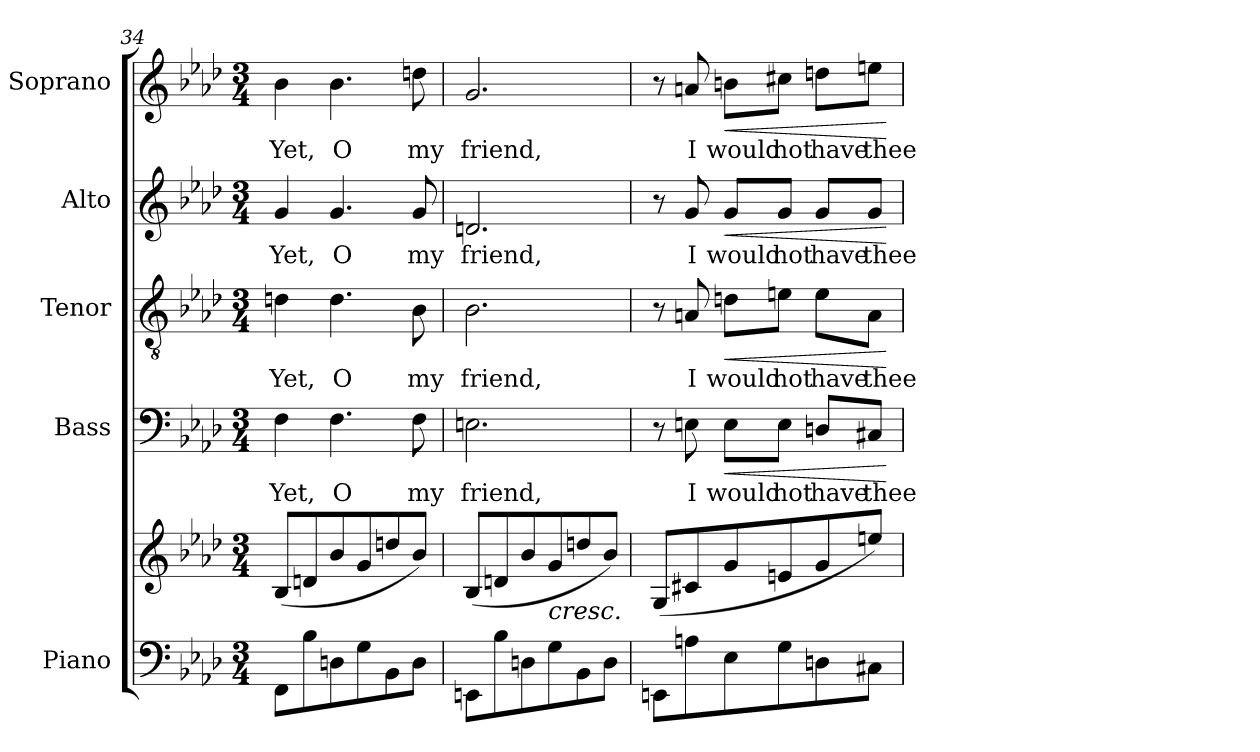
**kern	**kern	**kern	**text	**dynam	**kern	**text	**dynam	**kern	**text	**dynam	**kern	**text	**dynam
*part5	*part5	*part4	*part4	*part4	*part3	*part3	*part3	*part2	*part2	*part2	*part1	*part1	*part1
*staff6	*staff5	*staff4	*staff4	*staff4	*staff3	*staff3	*staff3	*staff2	*staff2	*staff2	*staff1	*staff1	*staff1
*I"Piano	*	*I"Bass	*	*	*I"Tenor	*	*	*I"Alto	*	*	*I"Soprano	*	*
*I'Pno.	*	*I'B.	*	*	*I'T.	*	*	*I'A.	*	*	*I'S.	*	*
!!LO:PB:g=z
*clefF4	*clefG2	*clefF4	*	*	*clefGv2	*	*	*clefG2	*	*	*clefG2	*	*
*k[b-e-a-d-]	*k[b-e-a-d-]	*k[b-e-a-d-]	*	*	*k[b-e-a-d-]	*	*	*k[b-e-a-d-]	*	*	*k[b-e-a-d-]	*	*
*M3/4	*M3/4	*M3/4	*	*	*M3/4	*	*	*M3/4	*	*	*M3/4	*	*
=34	=34	=34	=34	=34	=34	=34	=34	=34	=34	=34	=34	=34	=34
!	!	!	!LO:LY:b	!	!	!LO:LY:b	!	!	!LO:LY:b	!	!	!LO:LY:b	!
8FF\L	(8B-/L	4F\	Yet,	.	4dn\	Yet,	.	4g/	Yet,	.	4b-\	Yet,	.
8B-\	8dn/	.	.	.	.	.	.	.	.	.	.	.	.
!	!	!	!LO:LY:b	!	!	!LO:LY:b	!	!	!LO:LY:b	!	!	!LO:LY:b	!
8Dn\	8b-/	4.F\	O	.	4.d\	O	.	4.g/	O	.	4.b-\	O	.
8G\	8g/	.	.	.	.	.	.	.	.	.	.	.	.
8BB-\	8ddn/	.	.	.	.	.	.	.	.	.	.	.	.
!	!	!	!LO:LY:b	!	!	!LO:LY:b	!	!	!LO:LY:b	!	!	!LO:LY:b	!
8D\J	8b-/J)	8F\	my	.	8B-\	my	.	8g/	my	.	8ddn\	my	.
=35	=35	=35	=35	=35	=35	=35	=35	=35	=35	=35	=35	=35	=35
!	!	!	!LO:LY:b	!	!	!LO:LY:b	!	!	!LO:LY:b	!	!	!LO:LY:b	!
8EEn\L	(8B-/L	2.En\	friend,	.	2.B-\	friend,	.	2.dn/	friend,	.	2.g/	friend,	.
8B-\	8dn/	.	.	.	.	.	.	.	.	.	.	.	.
8Dn\	8b-/	.	.	.	.	.	.	.	.	.	.	.	.
!	!LO:TX:b:i:t=cresc.	!	!	!	!	!	!	!	!	!	!	!	!
8G\	8g/	.	.	.	.	.	.	.	.	.	.	.	.
8BB-\	8ddn/	.	.	.	.	.	.	.	.	.	.	.	.
8D\J	8b-/J)	.	.	.	.	.	.	.	.	.	.	.	.
=36	=36	=36	=36	=36	=36	=36	=36	=36	=36	=36	=36	=36	=36
8EEn\L	(8G/L	8r	.	.	8r	.	.	8r	.	.	8r	.	.
!	!	!	!LO:LY:b	!	!	!LO:LY:b	!	!	!LO:LY:b	!	!	!LO:LY:b	!
8An\	8c#X/	8En\	I	.	8An/	I	.	8g/	I	.	8an/	I	.
!	!	!	!LO:LY:b	!LO:HP:b	!	!LO:LY:b	!LO:HP:b	!	!LO:LY:b	!LO:HP:b	!	!LO:LY:b	!LO:HP:b
8E-\	8g/	8E\L	would	<	8dn\L	would	<	8g/L	would	<	8bn\L	would	<
!	!	!	!LO:LY:b	!	!	!LO:LY:b	!	!	!LO:LY:b	!	!	!LO:LY:b	!
8G\	8en/	8E\J	not	.	8en\J	not	.	8g/J	not	.	8cc#X\J	not	.
!	!	!	!LO:LY:b	!	!	!LO:LY:b	!	!	!LO:LY:b	!	!	!LO:LY:b	!
8Dn\	8g/	8Dn/L	have	.	8e\L	have	.	8g/L	have	.	8ddn\L	have	.
!	!	!	!LO:LY:b	!	!	!LO:LY:b	!	!	!LO:LY:b	!	!	!LO:LY:b	!
8C#X\J	8een/J)	8C#X/J	thee	.	8A\J	thee	.	8g/J	thee	.	8een\J	thee	.
.	.	.	.	[	.	.	[	.	.	[	.	.	[
=	=	=	=	=	=	=	=	=	=	=	=	=	=
*-	*-	*-	*-	*-	*-	*-	*-	*-	*-	*-	*-	*-	*-
